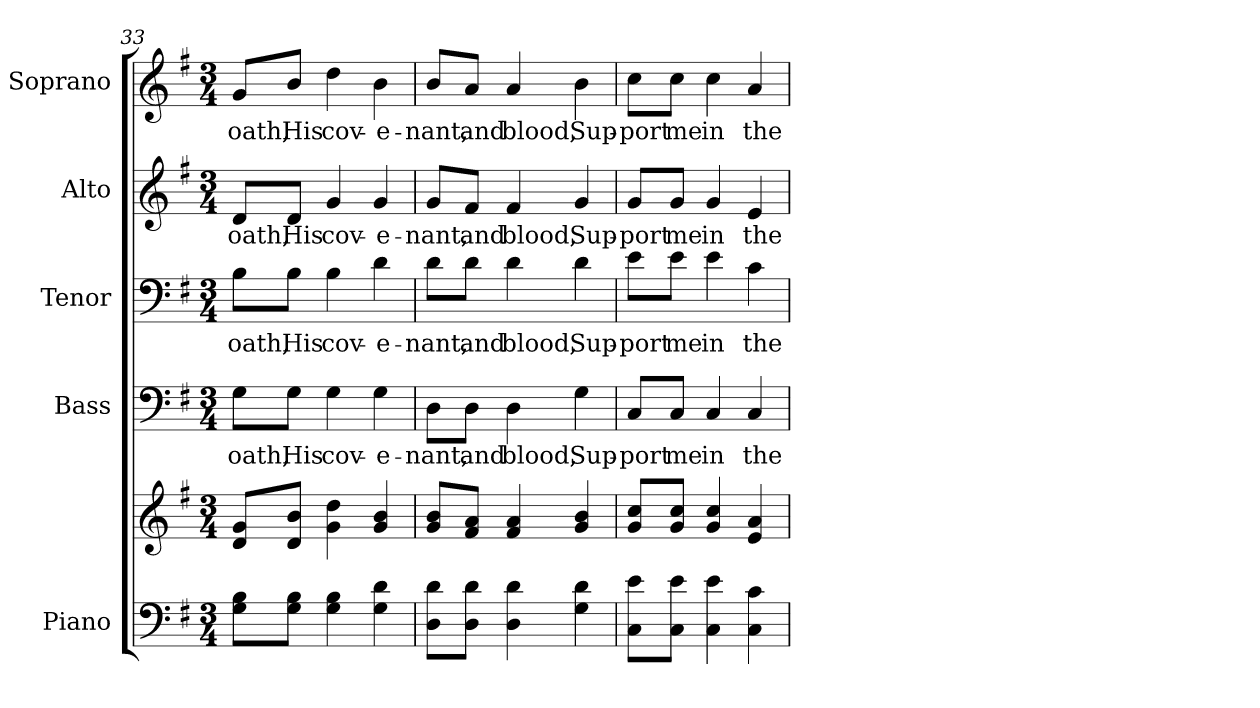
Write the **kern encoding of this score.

**kern	**kern	**kern	**text	**kern	**text	**kern	**text	**kern	**text
*part5	*part5	*part4	*part4	*part3	*part3	*part2	*part2	*part1	*part1
*staff6	*staff5	*staff4	*staff4	*staff3	*staff3	*staff2	*staff2	*staff1	*staff1
*I"Piano	*	*I"Bass	*	*I"Tenor	*	*I"Alto	*	*I"Soprano	*
*I'Pno.	*	*I'B.	*	*I'T.	*	*I'A.	*	*I'S.	*
*clefF4	*clefG2	*clefF4	*	*clefF4	*	*clefG2	*	*clefG2	*
*k[f#]	*k[f#]	*k[f#]	*	*k[f#]	*	*k[f#]	*	*k[f#]	*
*G:	*G:	*G:	*	*G:	*	*G:	*	*G:	*
*M3/4	*M3/4	*M3/4	*	*M3/4	*	*M3/4	*	*M3/4	*
=33	=33	=33	=33	=33	=33	=33	=33	=33	=33
!	!	!	!LO:LY:b:color=#000000	!	!	!	!	!	!
!	!	!	!	!	!LO:LY:b:color=#000000	!	!	!	!
!	!	!	!	!	!	!	!LO:LY:b:color=#000000	!	!
!	!	!	!	!	!	!	!	!	!LO:LY:b:color=#000000
8Gi\ 8Bi\L	8di/ 8gi/L	8Gi\L	oath,	8Bi\L	oath,	8di/L	oath,	8gi/L	oath,
!	!	!	!LO:LY:b:color=#000000	!	!	!	!	!	!
!	!	!	!	!	!LO:LY:b:color=#000000	!	!	!	!
!	!	!	!	!	!	!	!LO:LY:b:color=#000000	!	!
!	!	!	!	!	!	!	!	!	!LO:LY:b:color=#000000
8Gi\ 8Bi\J	8di/ 8bi/J	8Gi\J	His	8Bi\J	His	8di/J	His	8bi/J	His
!	!	!	!LO:LY:b:color=#000000	!	!	!	!	!	!
!	!	!	!	!	!LO:LY:b:color=#000000	!	!	!	!
!	!	!	!	!	!	!	!LO:LY:b:color=#000000	!	!
!	!	!	!	!	!	!	!	!	!LO:LY:b:color=#000000
4Gi\ 4Bi	4gi\ 4ddi	4Gi\	cov-	4Bi\	cov-	4gi/	cov-	4ddi\	cov-
!	!	!	!LO:LY:b:color=#000000	!	!	!	!	!	!
!	!	!	!	!	!LO:LY:b:color=#000000	!	!	!	!
!	!	!	!	!	!	!	!LO:LY:b:color=#000000	!	!
!	!	!	!	!	!	!	!	!	!LO:LY:b:color=#000000
4Gi\ 4di	4gi/ 4bi	4Gi\	-e-	4di\	-e-	4gi/	-e-	4bi\	-e-
=34	=34	=34	=34	=34	=34	=34	=34	=34	=34
!	!	!	!LO:LY:b:color=#000000	!	!	!	!	!	!
!	!	!	!	!	!LO:LY:b:color=#000000	!	!	!	!
!	!	!	!	!	!	!	!LO:LY:b:color=#000000	!	!
!	!	!	!	!	!	!	!	!	!LO:LY:b:color=#000000
8Di\ 8di\L	8gi/ 8bi/L	8Di\L	-nant,	8di\L	-nant,	8gi/L	-nant,	8bi/L	-nant,
!	!	!	!LO:LY:b:color=#000000	!	!	!	!	!	!
!	!	!	!	!	!LO:LY:b:color=#000000	!	!	!	!
!	!	!	!	!	!	!	!LO:LY:b:color=#000000	!	!
!	!	!	!	!	!	!	!	!	!LO:LY:b:color=#000000
8Di\ 8di\J	8f#i/ 8ai/J	8Di\J	and	8di\J	and	8f#i/J	and	8ai/J	and
!	!	!	!LO:LY:b:color=#000000	!	!	!	!	!	!
!	!	!	!	!	!LO:LY:b:color=#000000	!	!	!	!
!	!	!	!	!	!	!	!LO:LY:b:color=#000000	!	!
!	!	!	!	!	!	!	!	!	!LO:LY:b:color=#000000
4Di\ 4di	4f#i/ 4ai	4Di\	blood,	4di\	blood,	4f#i/	blood,	4ai/	blood,
!	!	!	!LO:LY:b:color=#000000	!	!	!	!	!	!
!	!	!	!	!	!LO:LY:b:color=#000000	!	!	!	!
!	!	!	!	!	!	!	!LO:LY:b:color=#000000	!	!
!	!	!	!	!	!	!	!	!	!LO:LY:b:color=#000000
4Gi\ 4di	4gi/ 4bi	4Gi\	Sup-	4di\	Sup-	4gi/	Sup-	4bi\	Sup-
!!LO:PB:g=z
=35	=35	=35	=35	=35	=35	=35	=35	=35	=35
!	!	!	!LO:LY:b:color=#000000	!	!	!	!	!	!
!	!	!	!	!	!LO:LY:b:color=#000000	!	!	!	!
!	!	!	!	!	!	!	!LO:LY:b:color=#000000	!	!
!	!	!	!	!	!	!	!	!	!LO:LY:b:color=#000000
8Ci\ 8ei\L	8gi/ 8cci/L	8Ci/L	-port	8ei\L	-port	8gi/L	-port	8cci\L	-port
!	!	!	!LO:LY:b:color=#000000	!	!	!	!	!	!
!	!	!	!	!	!LO:LY:b:color=#000000	!	!	!	!
!	!	!	!	!	!	!	!LO:LY:b:color=#000000	!	!
!	!	!	!	!	!	!	!	!	!LO:LY:b:color=#000000
8Ci\ 8ei\J	8gi/ 8cci/J	8Ci/J	me	8ei\J	me	8gi/J	me	8cci\J	me
!	!	!	!LO:LY:b:color=#000000	!	!	!	!	!	!
!	!	!	!	!	!LO:LY:b:color=#000000	!	!	!	!
!	!	!	!	!	!	!	!LO:LY:b:color=#000000	!	!
!	!	!	!	!	!	!	!	!	!LO:LY:b:color=#000000
4Ci\ 4ei	4gi/ 4cci	4Ci/	in	4ei\	in	4gi/	in	4cci\	in
!	!	!	!LO:LY:b:color=#000000	!	!	!	!	!	!
!	!	!	!	!	!LO:LY:b:color=#000000	!	!	!	!
!	!	!	!	!	!	!	!LO:LY:b:color=#000000	!	!
!	!	!	!	!	!	!	!	!	!LO:LY:b:color=#000000
4Ci\ 4ci	4ei/ 4ai	4Ci/	the	4ci\	the	4ei/	the	4ai/	the
=	=	=	=	=	=	=	=	=	=
*-	*-	*-	*-	*-	*-	*-	*-	*-	*-
